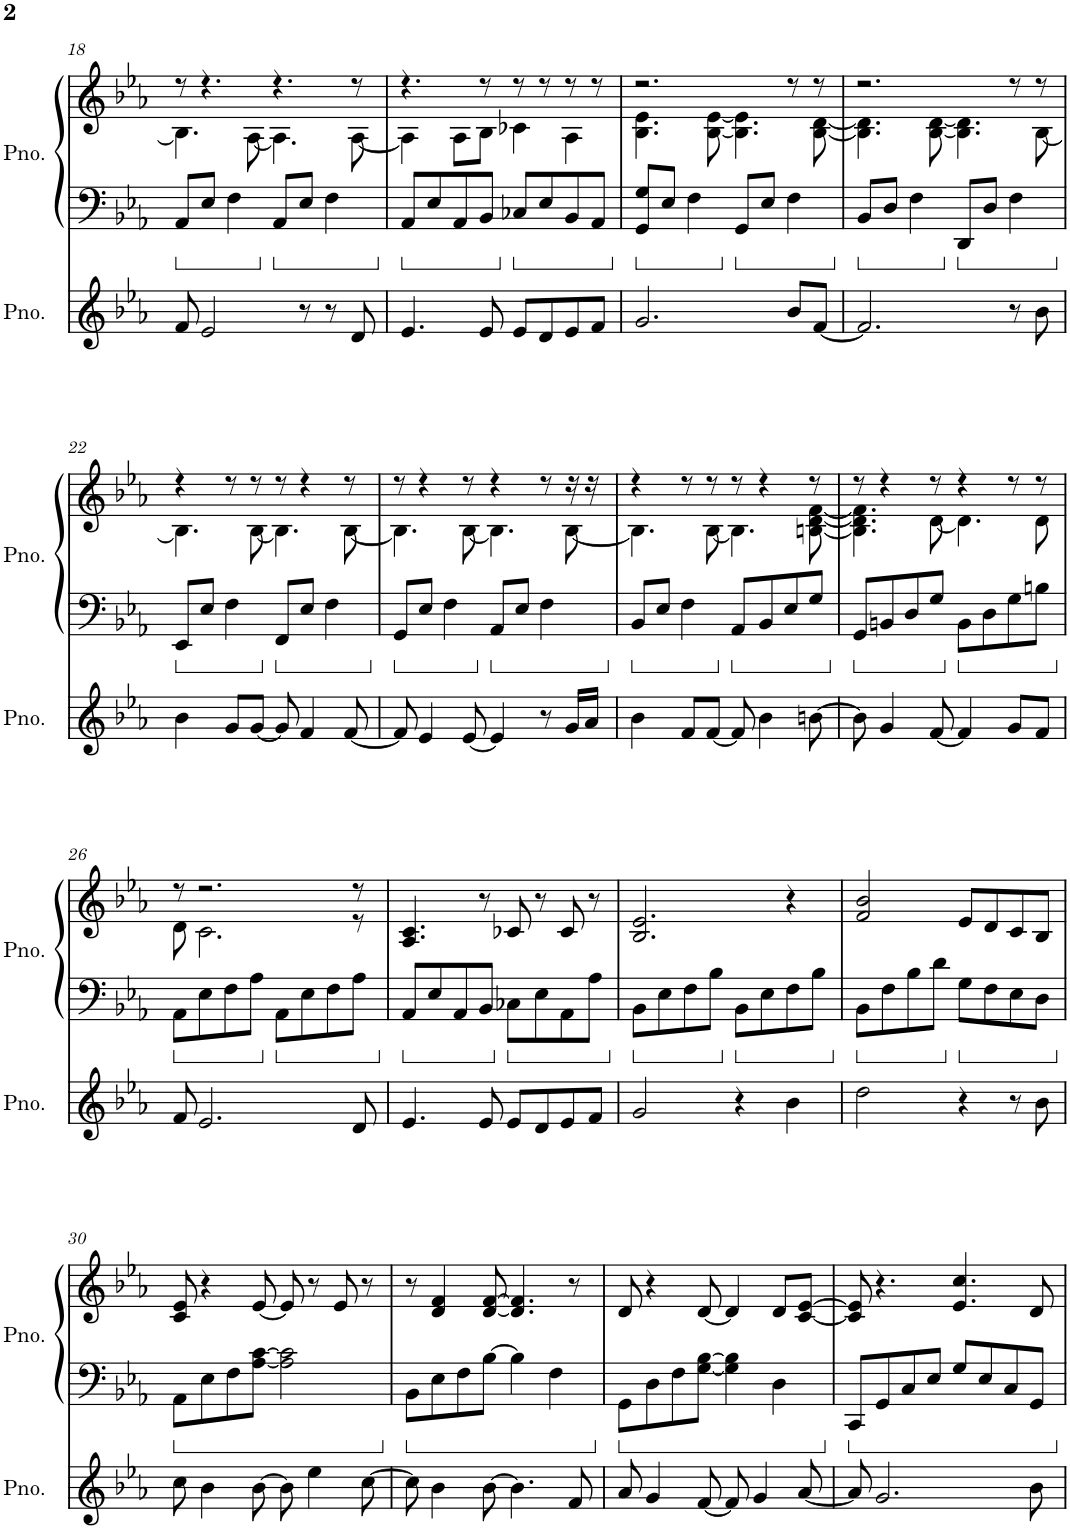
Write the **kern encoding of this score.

**kern	**kern	**kern
*part2	*part1	*part1
*staff3	*staff2	*staff1
*I"Piano	*I"Piano	*
*I'Pno.	*I'Pno.	*
!!LO:PB:g=z
*clefG2	*clefF4	*clefG2
*k[b-e-a-]	*k[b-e-a-]	*k[b-e-a-]
*M4/4	*M4/4	*M4/4
=18	=18	=18
*	*	*^
8f/	8AA-/L	8r	4.B-\]
2e-/	8E-/J	4.r	.
.	4F\	.	.
.	.	.	[8A-\
.	8AA-/L	4.r	4.A-\]
8r	8E-/J	.	.
8r	4F\	.	.
8d/	.	8r	[8A-\
=19	=19	=19	=19
4.e-/	8AA-/L	4.r	4A-\]
.	8E-/	.	.
.	8AA-/	.	8A-\L
8e-/	8BB-/J	8r	8B-\J
8e-/L	8C-X/L	8r	4c-X\
8d/	8E-/	8r	.
8e-/	8BB-/	8r	4A-\
8f/J	8AA-/J	8r	.
=20	=20	=20	=20
2.g/	8GG/ 8G/L	2.r	4.B-\ 4.e-\
.	8E-/J	.	.
.	4F\	.	.
.	.	.	[8B-\ [8e-\
.	8GG/L	.	4.B-\] 4.e-\]
.	8E-/J	.	.
8b-/L	4F\	8r	.
[8f/J	.	8r	[8B-\ [8d\
=21	=21	=21	=21
2.f/]	8BB-/L	2.r	4.B-\] 4.d\]
.	8D/J	.	.
.	4F\	.	.
.	.	.	[8B-\ [8d\
.	8DD/L	.	4.B-\] 4.d\]
.	8D/J	.	.
8r	4F\	8r	.
8b-\	.	8r	[8B-\
!!LO:LB:g=z	!!
=22	=22	=22	=22
4b-\	8EE-/L	4r	4.B-\]
.	8E-/J	.	.
8g/L	4F\	8r	.
[8g/J	.	8r	[8B-\
8g/]	8FF/L	8r	4.B-\]
4f/	8E-/J	4r	.
.	4F\	.	.
[8f/	.	8r	[8B-\
=23	=23	=23	=23
8f/]	8GG/L	8r	4.B-\]
4e-/	8E-/J	4r	.
.	4F\	.	.
[8e-/	.	8r	[8B-\
4e-/]	8AA-/L	4r	4.B-\]
.	8E-/J	.	.
8r	4F\	8r	.
16g/LL	.	16r	[8B-\
16a-/JJ	.	16r	.
=24	=24	=24	=24
4b-\	8BB-/L	4r	4.B-\]
.	8E-/J	.	.
8f/L	4F\	8r	.
[8f/J	.	8r	[8B-\
8f/]	8AA-/L	8r	4.B-\]
4b-\	8BB-/	4r	.
.	8E-/	.	.
[8bn\	8G/J	8r	[8Bn\ [8d\ [8f\
=25	=25	=25	=25
8b\]	8GG/L	8r	4.B\] 4.d\] 4.f\]
4g/	8BBn/	4r	.
.	8D/	.	.
[8f/	8G/J	8r	[8d\
4f/]	8BB\L	4r	4.d\]
.	8D\	.	.
8g/L	8G\	8r	.
8f/J	8Bn\J	8r	8d\
!!LO:LB:g=z	!!
=26	=26	=26	=26
8f/	8AA-\L	8r	8d\
2.e-/	8E-\	2.r	2.c\
.	8F\	.	.
.	8A-\J	.	.
.	8AA-\L	.	.
.	8E-\	.	.
.	8F\	.	.
8d/	8A-\J	8r	8r
*	*	*v	*v
=27	=27	=27
4.e-/	8AA-/L	4.A-/ 4.c/
.	8E-/	.
.	8AA-/	.
8e-/	8BB-/J	8r
8e-/L	8C-X\L	8c-X/
8d/	8E-\	8r
8e-/	8AA-\	8c-/
8f/J	8A-\J	8r
=28	=28	=28
2g/	8BB-\L	2.B-/ 2.e-/
.	8E-\	.
.	8F\	.
.	8B-\J	.
4r	8BB-\L	.
.	8E-\	.
4b-\	8F\	4r
.	8B-\J	.
=29	=29	=29
2dd\	8BB-\L	2f/ 2b-/
.	8F\	.
.	8B-\	.
.	8d\J	.
4r	8G\L	8e-/L
.	8F\	8d/
8r	8E-\	8c/
8b-\	8D\J	8B-/J
!!LO:LB:g=z
=30	=30	=30
8cc\	8AA-\L	8c/ 8e-/
4b-\	8E-\	4r
.	8F\	.
[8b-\	[8A-\ [8c\J	[8e-/
8b-\]	2A-\] 2c\]	8e-/]
4ee-\	.	8r
.	.	8e-/
[8cc\	.	8r
=31	=31	=31
8cc\]	8BB-\L	8r
4b-\	8E-\	4d/ 4f/
.	8F\	.
[8b-\	[8B-\J	[8d/ [8f/
4.b-\]	4B-\]	4.d/] 4.f/]
.	4F\	.
8f/	.	8r
=32	=32	=32
8a-/	8GG\L	8d/
4g/	8D\	4r
.	8F\	.
[8f/	[8G\ [8B-\J	[8d/
8f/]	4G\] 4B-\]	4d/]
4g/	.	.
.	4D\	8d/L
[8a-/	.	[8c/ [8e-/J
=33	=33	=33
8a-/]	8CC/L	8c/] 8e-/]
2.g/	8GG/	4.r
.	8C/	.
.	8E-/J	.
.	8G/L	4.e-/ 4.cc/
.	8E-/	.
.	8C/	.
8b-\	8GG/J	8d/
=	=	=
*-	*-	*-
